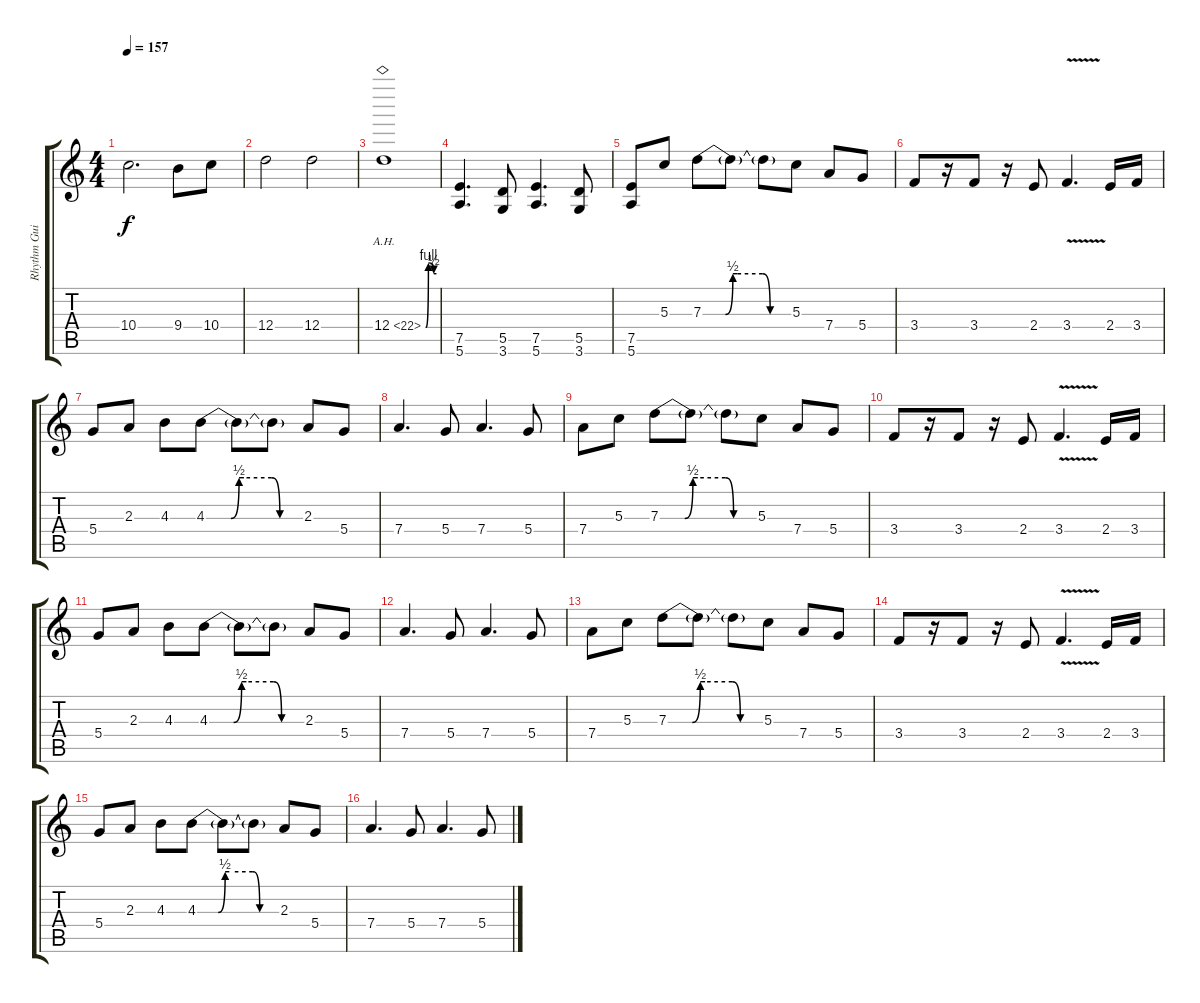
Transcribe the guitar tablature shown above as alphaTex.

\track ("Rhythm Guitar" "Rhythm Gui") {instrument distortionguitar}
\staff {score tabs}
\tuning (E4 B3 G3 D3 A2 E2) {hide}
\ts (4 4)
\tempo 157
\clef g2
\ks c
10.4.2{d dy f} 9.4.8 10.4.8 |
12.4.2 12.4.2 |
12.4{be (custom 0 0 15 4 45 2 60 2) ah 10}.1 |
(7.5 5.6).4{d} (5.5 3.6).8 (7.5 5.6).4{d} (5.5 3.6).8 |
(7.5 5.6).8 5.3.8 7.3{be (custom 0 0 15 0 20 2 23 2 40 2 45 0 60 0)}.8 7.3{t}.8 7.3{t}.8 5.3.8 7.4.8 5.4.8 |
3.4.8 r.16 3.4.8 r.16 2.4.8 3.4{v}.4{d} 2.4.16 3.4.16 |
5.4.8 2.3.8 4.3.8 4.3{be (custom 0 0 15 0 20 2 23 2 40 2 45 0 60 0)}.8 4.3{t}.8 4.3{t}.8 2.3.8 5.4.8 |
7.4.4{d} 5.4.8 7.4.4{d} 5.4.8 |
7.4.8 5.3.8 7.3{be (custom 0 0 15 0 20 2 23 2 40 2 45 0 60 0)}.8 7.3{t}.8 7.3{t}.8 5.3.8 7.4.8 5.4.8 |
3.4.8 r.16 3.4.8 r.16 2.4.8 3.4{v}.4{d} 2.4.16 3.4.16 |
5.4.8 2.3.8 4.3.8 4.3{be (custom 0 0 15 0 20 2 23 2 40 2 45 0 60 0)}.8 4.3{t}.8 4.3{t}.8 2.3.8 5.4.8 |
7.4.4{d} 5.4.8 7.4.4{d} 5.4.8 |
7.4.8 5.3.8 7.3{be (custom 0 0 15 0 20 2 23 2 40 2 45 0 60 0)}.8 7.3{t}.8 7.3{t}.8 5.3.8 7.4.8 5.4.8 |
3.4.8 r.16 3.4.8 r.16 2.4.8 3.4{v}.4{d} 2.4.16 3.4.16 |
5.4.8 2.3.8 4.3.8 4.3{be (custom 0 0 15 0 20 2 23 2 40 2 45 0 60 0)}.8 4.3{t}.8 4.3{t}.8 2.3.8 5.4.8 |
7.4.4{d} 5.4.8 7.4.4{d} 5.4.8
